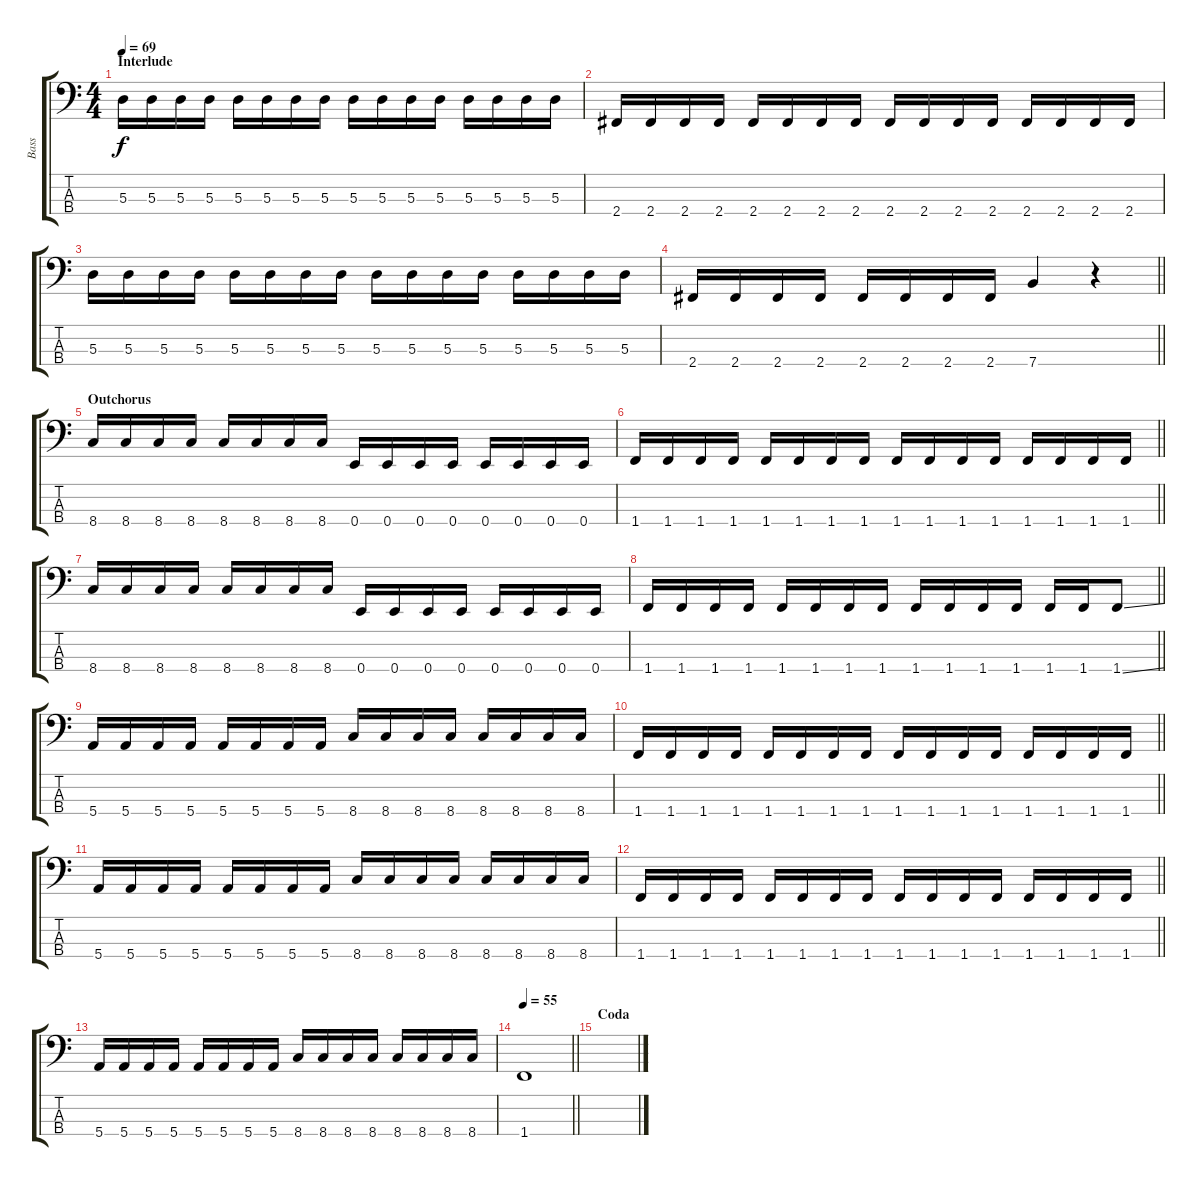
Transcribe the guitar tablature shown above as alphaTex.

\track ("Bass" "Bass") {instrument electricbassfinger}
\staff {score tabs}
\tuning (G2 D2 A1 E1) {hide}
\ts (4 4)
\section ("" "Interlude")
\tempo 69
\clef f4
\ks c
5.3.16{dy f} 5.3.16 5.3.16 5.3.16 5.3.16 5.3.16 5.3.16 5.3.16 5.3.16 5.3.16 5.3.16 5.3.16 5.3.16 5.3.16 5.3.16 5.3.16 |
2.4.16 2.4.16 2.4.16 2.4.16 2.4.16 2.4.16 2.4.16 2.4.16 2.4.16 2.4.16 2.4.16 2.4.16 2.4.16 2.4.16 2.4.16 2.4.16 |
5.3.16 5.3.16 5.3.16 5.3.16 5.3.16 5.3.16 5.3.16 5.3.16 5.3.16 5.3.16 5.3.16 5.3.16 5.3.16 5.3.16 5.3.16 5.3.16 |
\barLineRight lightlight
2.4.16 2.4.16 2.4.16 2.4.16 2.4.16 2.4.16 2.4.16 2.4.16 7.4.4 r.4 |
\section ("" "Outchorus")
8.4.16 8.4.16 8.4.16 8.4.16 8.4.16 8.4.16 8.4.16 8.4.16 0.4.16 0.4.16 0.4.16 0.4.16 0.4.16 0.4.16 0.4.16 0.4.16 |
\barLineRight lightlight
1.4.16 1.4.16 1.4.16 1.4.16 1.4.16 1.4.16 1.4.16 1.4.16 1.4.16 1.4.16 1.4.16 1.4.16 1.4.16 1.4.16 1.4.16 1.4.16 |
8.4.16 8.4.16 8.4.16 8.4.16 8.4.16 8.4.16 8.4.16 8.4.16 0.4.16 0.4.16 0.4.16 0.4.16 0.4.16 0.4.16 0.4.16 0.4.16 |
\barLineRight lightlight
1.4.16 1.4.16 1.4.16 1.4.16 1.4.16 1.4.16 1.4.16 1.4.16 1.4.16 1.4.16 1.4.16 1.4.16 1.4.16 1.4.16 1.4{ss}.8 |
5.4.16 5.4.16 5.4.16 5.4.16 5.4.16 5.4.16 5.4.16 5.4.16 8.4.16 8.4.16 8.4.16 8.4.16 8.4.16 8.4.16 8.4.16 8.4.16 |
\barLineRight lightlight
1.4.16 1.4.16 1.4.16 1.4.16 1.4.16 1.4.16 1.4.16 1.4.16 1.4.16 1.4.16 1.4.16 1.4.16 1.4.16 1.4.16 1.4.16 1.4.16 |
5.4.16 5.4.16 5.4.16 5.4.16 5.4.16 5.4.16 5.4.16 5.4.16 8.4.16 8.4.16 8.4.16 8.4.16 8.4.16 8.4.16 8.4.16 8.4.16 |
\barLineRight lightlight
1.4.16 1.4.16 1.4.16 1.4.16 1.4.16 1.4.16 1.4.16 1.4.16 1.4.16 1.4.16 1.4.16 1.4.16 1.4.16 1.4.16 1.4.16 1.4.16 |
5.4.16 5.4.16 5.4.16 5.4.16 5.4.16 5.4.16 5.4.16 5.4.16 8.4.16 8.4.16 8.4.16 8.4.16 8.4.16 8.4.16 8.4.16 8.4.16 |
\tempo 55
\barLineRight lightlight
1.4.1 |
\section ("" "Coda")
